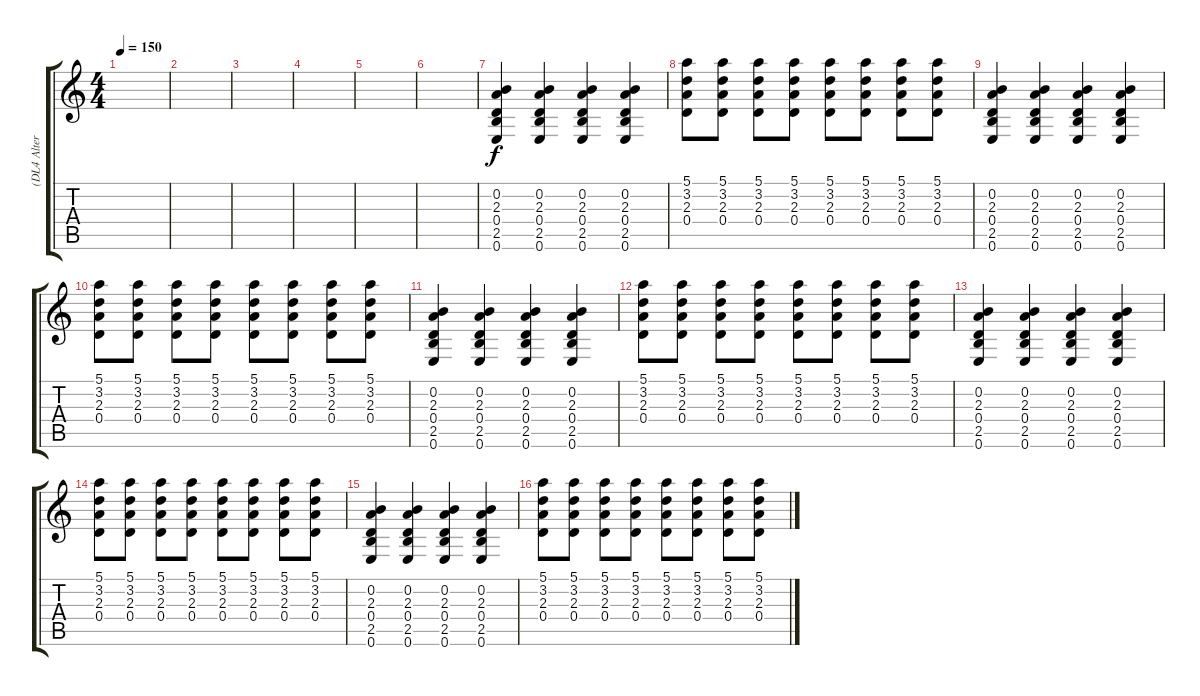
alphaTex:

\track ("(DL4 Alternative)" "(DL4 Alter") {instrument electricguitarjazz}
\staff {score tabs}
\tuning (E4 B3 G3 D3 A2 E2) {hide}
\ts (4 4)
\tempo 150
\clef g2
\ks c
|
|
|
|
|
|
(0.2 2.3 0.4 2.5 0.6).4 (0.2 2.3 0.4 2.5 0.6).4 (0.2 2.3 0.4 2.5 0.6).4 (0.2 2.3 0.4 2.5 0.6).4 |
(5.1 3.2 2.3 0.4).8 (5.1 3.2 2.3 0.4).8 (5.1 3.2 2.3 0.4).8 (5.1 3.2 2.3 0.4).8 (5.1 3.2 2.3 0.4).8 (5.1 3.2 2.3 0.4).8 (5.1 3.2 2.3 0.4).8 (5.1 3.2 2.3 0.4).8 |
(0.2 2.3 0.4 2.5 0.6).4 (0.2 2.3 0.4 2.5 0.6).4 (0.2 2.3 0.4 2.5 0.6).4 (0.2 2.3 0.4 2.5 0.6).4 |
(5.1 3.2 2.3 0.4).8 (5.1 3.2 2.3 0.4).8 (5.1 3.2 2.3 0.4).8 (5.1 3.2 2.3 0.4).8 (5.1 3.2 2.3 0.4).8 (5.1 3.2 2.3 0.4).8 (5.1 3.2 2.3 0.4).8 (5.1 3.2 2.3 0.4).8 |
(0.2 2.3 0.4 2.5 0.6).4 (0.2 2.3 0.4 2.5 0.6).4 (0.2 2.3 0.4 2.5 0.6).4 (0.2 2.3 0.4 2.5 0.6).4 |
(5.1 3.2 2.3 0.4).8 (5.1 3.2 2.3 0.4).8 (5.1 3.2 2.3 0.4).8 (5.1 3.2 2.3 0.4).8 (5.1 3.2 2.3 0.4).8 (5.1 3.2 2.3 0.4).8 (5.1 3.2 2.3 0.4).8 (5.1 3.2 2.3 0.4).8 |
(0.2 2.3 0.4 2.5 0.6).4 (0.2 2.3 0.4 2.5 0.6).4 (0.2 2.3 0.4 2.5 0.6).4 (0.2 2.3 0.4 2.5 0.6).4 |
(5.1 3.2 2.3 0.4).8 (5.1 3.2 2.3 0.4).8 (5.1 3.2 2.3 0.4).8 (5.1 3.2 2.3 0.4).8 (5.1 3.2 2.3 0.4).8 (5.1 3.2 2.3 0.4).8 (5.1 3.2 2.3 0.4).8 (5.1 3.2 2.3 0.4).8 |
(0.2 2.3 0.4 2.5 0.6).4 (0.2 2.3 0.4 2.5 0.6).4 (0.2 2.3 0.4 2.5 0.6).4 (0.2 2.3 0.4 2.5 0.6).4 |
(5.1 3.2 2.3 0.4).8 (5.1 3.2 2.3 0.4).8 (5.1 3.2 2.3 0.4).8 (5.1 3.2 2.3 0.4).8 (5.1 3.2 2.3 0.4).8 (5.1 3.2 2.3 0.4).8 (5.1 3.2 2.3 0.4).8 (5.1 3.2 2.3 0.4).8
